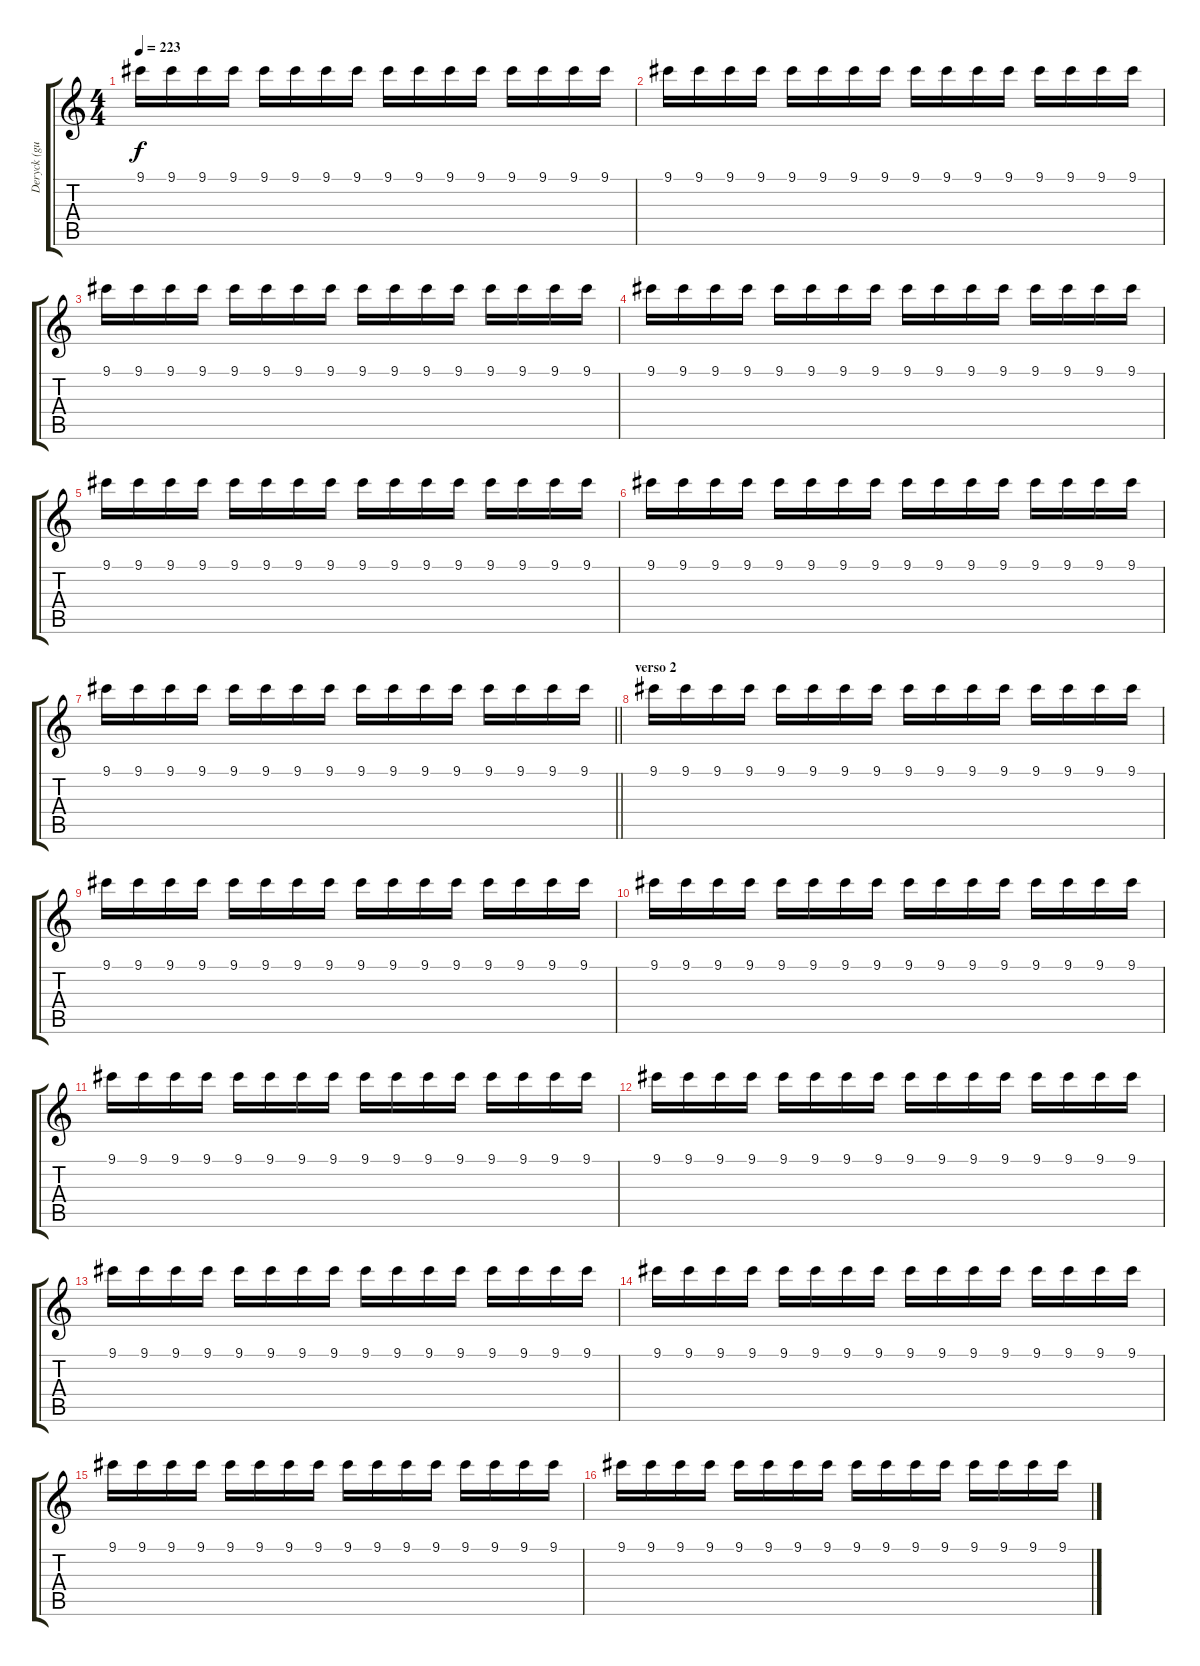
\track ("Deryck (guitar 3)" "Deryck (gu") {instrument electricguitarclean}
\staff {score tabs}
\tuning (E4 B3 G3 D3 A2 E2) {hide}
\ts (4 4)
\tempo 223
\clef g2
\ks c
9.1.16{dy f} 9.1.16 9.1.16 9.1.16 9.1.16 9.1.16 9.1.16 9.1.16 9.1.16 9.1.16 9.1.16 9.1.16 9.1.16 9.1.16 9.1.16 9.1.16 |
9.1.16 9.1.16 9.1.16 9.1.16 9.1.16 9.1.16 9.1.16 9.1.16 9.1.16 9.1.16 9.1.16 9.1.16 9.1.16 9.1.16 9.1.16 9.1.16 |
9.1.16 9.1.16 9.1.16 9.1.16 9.1.16 9.1.16 9.1.16 9.1.16 9.1.16 9.1.16 9.1.16 9.1.16 9.1.16 9.1.16 9.1.16 9.1.16 |
9.1.16 9.1.16 9.1.16 9.1.16 9.1.16 9.1.16 9.1.16 9.1.16 9.1.16 9.1.16 9.1.16 9.1.16 9.1.16 9.1.16 9.1.16 9.1.16 |
9.1.16 9.1.16 9.1.16 9.1.16 9.1.16 9.1.16 9.1.16 9.1.16 9.1.16 9.1.16 9.1.16 9.1.16 9.1.16 9.1.16 9.1.16 9.1.16 |
9.1.16 9.1.16 9.1.16 9.1.16 9.1.16 9.1.16 9.1.16 9.1.16 9.1.16 9.1.16 9.1.16 9.1.16 9.1.16 9.1.16 9.1.16 9.1.16 |
\barLineRight lightlight
9.1.16 9.1.16 9.1.16 9.1.16 9.1.16 9.1.16 9.1.16 9.1.16 9.1.16 9.1.16 9.1.16 9.1.16 9.1.16 9.1.16 9.1.16 9.1.16 |
\section ("" "verso 2")
9.1.16 9.1.16 9.1.16 9.1.16 9.1.16 9.1.16 9.1.16 9.1.16 9.1.16 9.1.16 9.1.16 9.1.16 9.1.16 9.1.16 9.1.16 9.1.16 |
9.1.16 9.1.16 9.1.16 9.1.16 9.1.16 9.1.16 9.1.16 9.1.16 9.1.16 9.1.16 9.1.16 9.1.16 9.1.16 9.1.16 9.1.16 9.1.16 |
9.1.16 9.1.16 9.1.16 9.1.16 9.1.16 9.1.16 9.1.16 9.1.16 9.1.16 9.1.16 9.1.16 9.1.16 9.1.16 9.1.16 9.1.16 9.1.16 |
9.1.16 9.1.16 9.1.16 9.1.16 9.1.16 9.1.16 9.1.16 9.1.16 9.1.16 9.1.16 9.1.16 9.1.16 9.1.16 9.1.16 9.1.16 9.1.16 |
9.1.16 9.1.16 9.1.16 9.1.16 9.1.16 9.1.16 9.1.16 9.1.16 9.1.16 9.1.16 9.1.16 9.1.16 9.1.16 9.1.16 9.1.16 9.1.16 |
9.1.16 9.1.16 9.1.16 9.1.16 9.1.16 9.1.16 9.1.16 9.1.16 9.1.16 9.1.16 9.1.16 9.1.16 9.1.16 9.1.16 9.1.16 9.1.16 |
9.1.16 9.1.16 9.1.16 9.1.16 9.1.16 9.1.16 9.1.16 9.1.16 9.1.16 9.1.16 9.1.16 9.1.16 9.1.16 9.1.16 9.1.16 9.1.16 |
9.1.16 9.1.16 9.1.16 9.1.16 9.1.16 9.1.16 9.1.16 9.1.16 9.1.16 9.1.16 9.1.16 9.1.16 9.1.16 9.1.16 9.1.16 9.1.16 |
9.1.16 9.1.16 9.1.16 9.1.16 9.1.16 9.1.16 9.1.16 9.1.16 9.1.16 9.1.16 9.1.16 9.1.16 9.1.16 9.1.16 9.1.16 9.1.16
